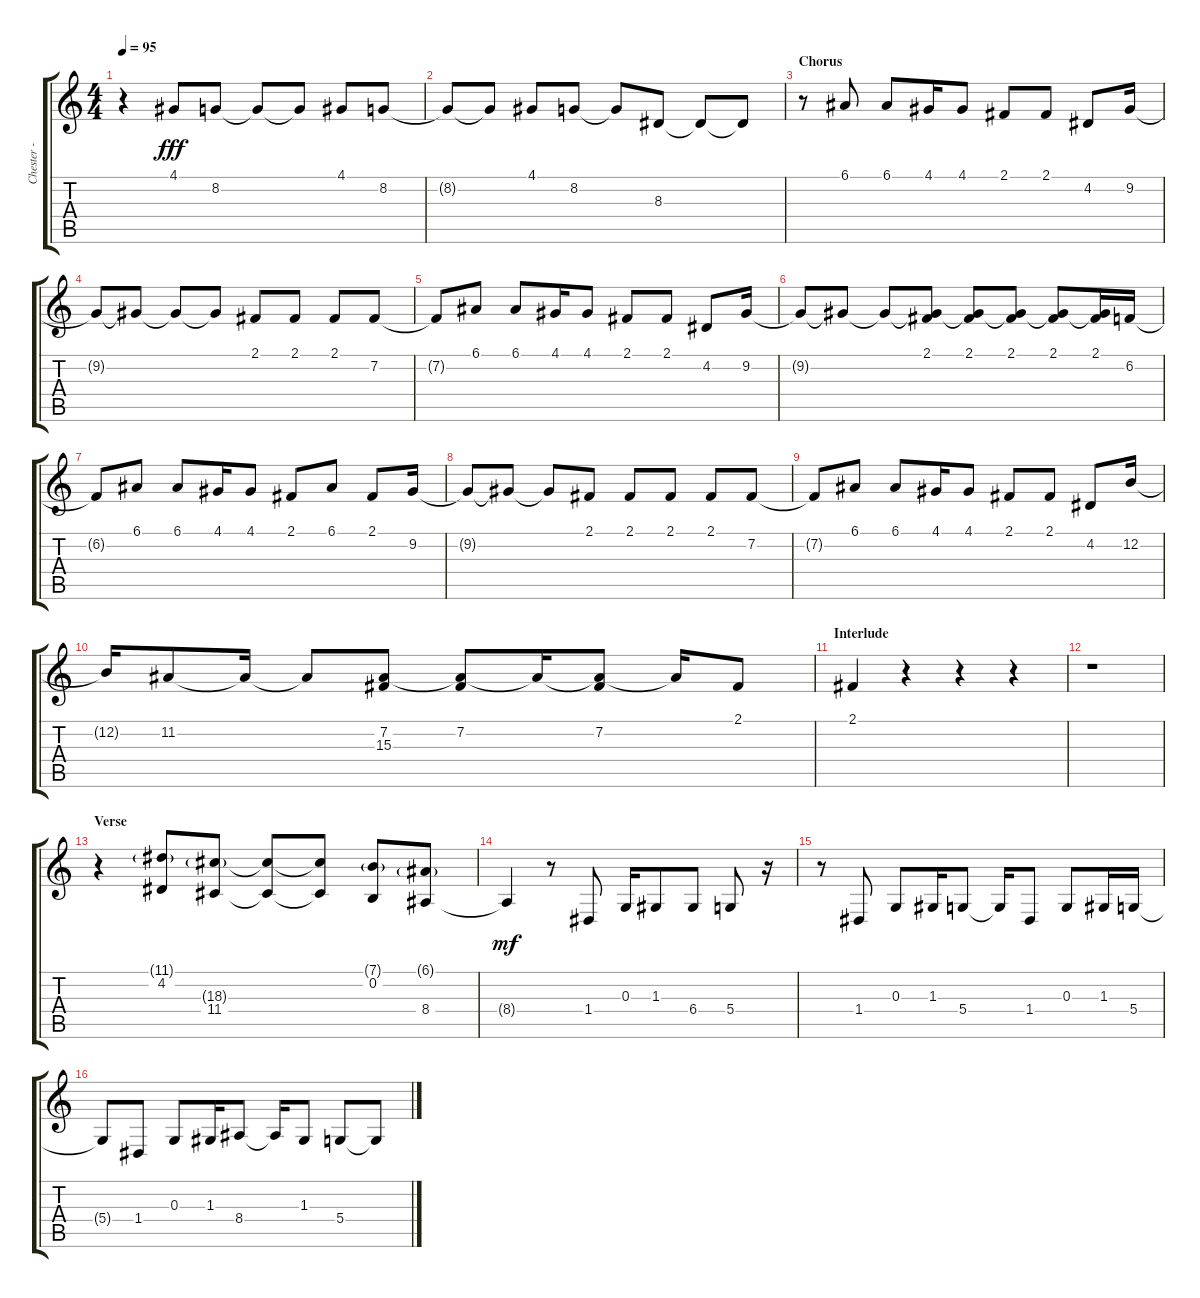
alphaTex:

\track ("Chester - Vocals" "Chester - ") {instrument violin}
\staff {score tabs}
\tuning (E4 B3 G3 D3 A2 E2) {hide}
\ts (4 4)
\tempo 95
\clef g2
\ks c
r.4{dy fff} 4.1.8 8.2.8 8.2{t}.8 8.2{t}.8 4.1.8 8.2.8 |
8.2{t}.8 8.2{t}.8 4.1.8 8.2.8 8.2{t}.8 8.3.8 8.3{t}.8 8.3{t}.8 |
\section ("" "Chorus")
r.8 6.1.8 6.1.8 4.1.16 4.1.8 2.1.8 2.1.8 4.2.8 9.2.16 |
9.2{t}.8 9.2{t}.8 9.2{t}.8 9.2{t}.8 2.1.8 2.1.8 2.1.8 7.2.8 |
7.2{t}.8 6.1.8 6.1.8 4.1.16 4.1.8 2.1.8 2.1.8 4.2.8 9.2.16 |
9.2{t}.8 9.2{t}.8 9.2{t}.8 (2.1 9.2{t}).8 (2.1 9.2{t}).8 (2.1 9.2{t}).8 (2.1 9.2{t}).8 (2.1 9.2{t}).16 6.2.16 |
6.2{t}.8 6.1.8 6.1.8 4.1.16 4.1.8 2.1.8 6.1.8 2.1.8 9.2.16 |
9.2{t}.8 9.2{t}.8 9.2{t}.8 2.1.8 2.1.8 2.1.8 2.1.8 7.2.8 |
7.2{t}.8 6.1.8 6.1.8 4.1.16 4.1.8 2.1.8 2.1.8 4.2.8 12.2.16 |
12.2{t}.16 11.2.8 11.2{t}.16 11.2{t}.8 (7.2 15.3).8 (7.2 15.3{t}).8 15.3{t}.16 (7.2 15.3{t}).8 15.3{t}.16 2.1.8 |
\section ("" "Interlude")
2.1.4 r.4 r.4 r.4 |
r.1 |
\section ("" "Verse")
r.4 (11.1{g} 4.2).8 (18.3{g} 11.4).8 (18.3{t} 11.4{t}).8 (18.3{t} 11.4{t}).8 (7.1{g} 0.2).8 (6.1{g} 8.4).8 |
8.4{t}.4{dy mf} r.8 1.4.8 0.3.16 1.3.8 6.4.8 5.4.8 r.16 |
r.8 1.4.8 0.3.8 1.3.16 5.4.8 5.4{t}.16 1.4.8 0.3.8 1.3.16 5.4.16 |
5.4{t}.8 1.4.8 0.3.8 1.3.16 8.4.8 8.4{t}.16 1.3.8 5.4.8 5.4{t}.8
